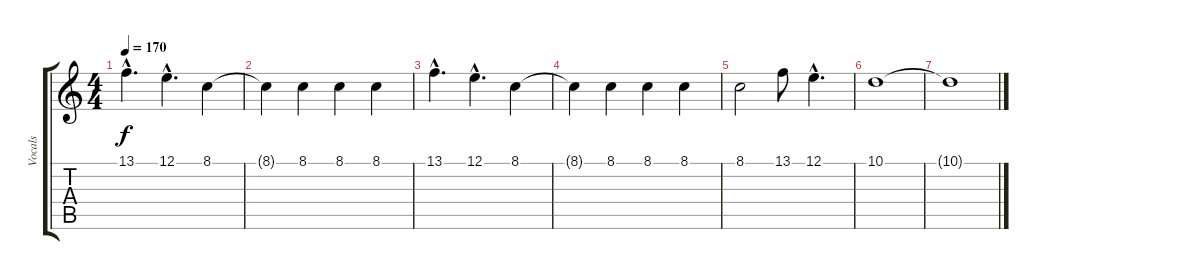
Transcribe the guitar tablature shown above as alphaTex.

\track ("Vocals" "Vocals") {instrument oboe}
\staff {score tabs}
\tuning (E4 B3 G3 D3 A2 E2) {hide}
\ts (4 4)
\tempo 170
\clef g2
\ks c
13.1{hac}.4{d dy f} 12.1{hac}.4{d} 8.1.4 |
8.1{t}.4 8.1.4 8.1.4 8.1.4 |
13.1{hac}.4{d} 12.1{hac}.4{d} 8.1.4 |
8.1{t}.4 8.1.4 8.1.4 8.1.4 |
8.1.2 13.1.8 12.1{hac}.4{d} |
10.1.1 |
10.1{t}.1
